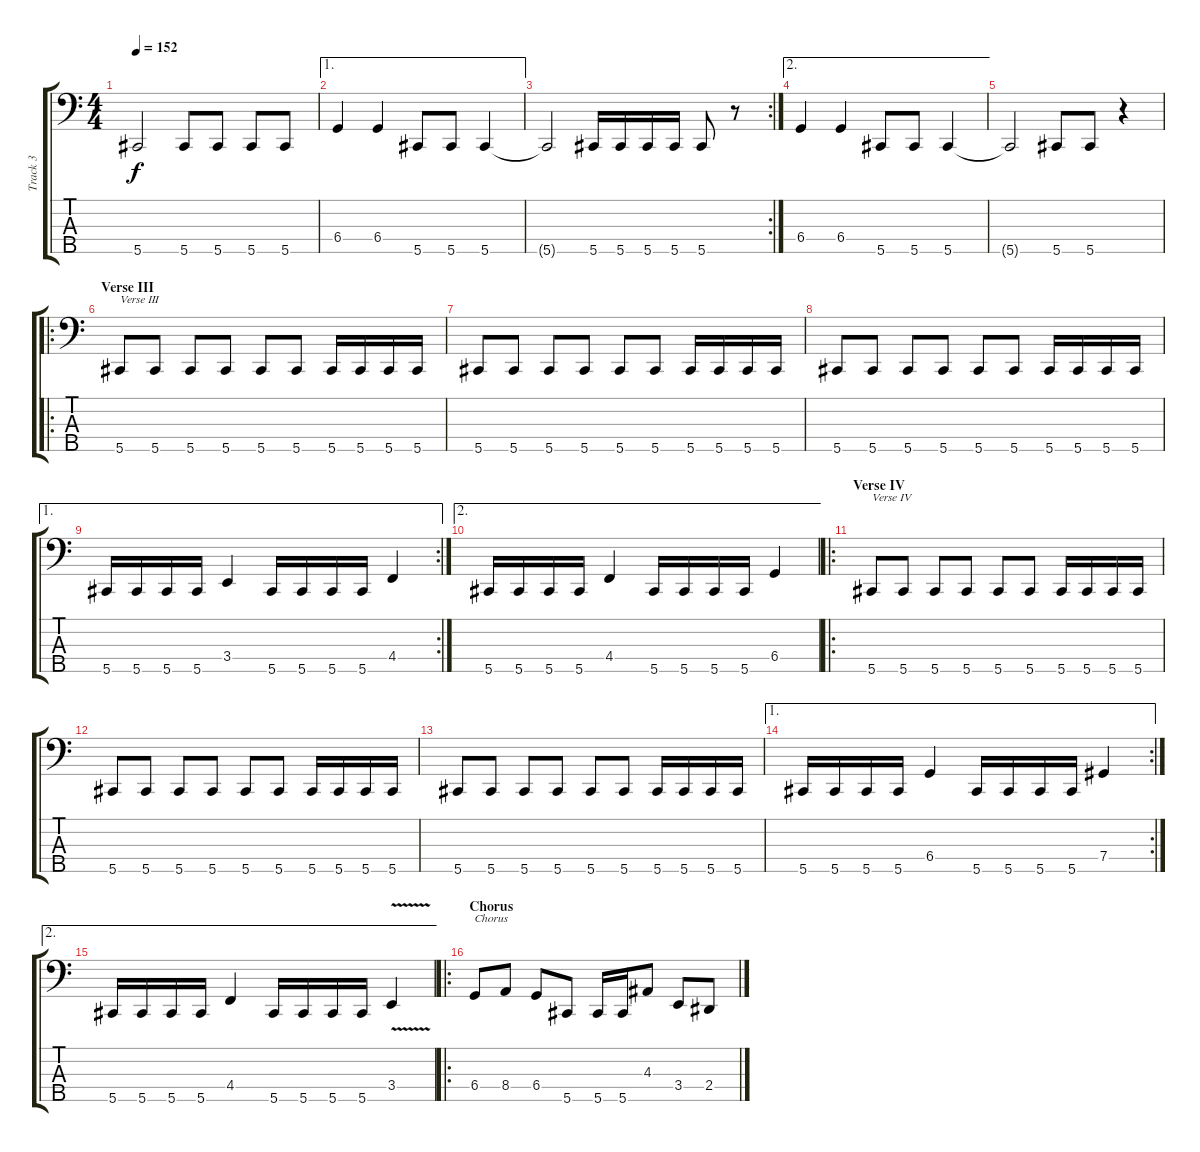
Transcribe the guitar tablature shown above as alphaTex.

\track ("Track 3" "Track 3") {instrument electricbassfinger}
\staff {score tabs}
\tuning (E2 B1 Gb1 Db1 Ab0) {hide}
\ts (4 4)
\tempo 152
\clef f4
\ks c
5.5{t}.2{dy f} 5.5.8 5.5.8 5.5.8 5.5.8 |
\ae 1
6.4.4 6.4.4 5.5.8 5.5.8 5.5.4 |
\rc 2
5.5{t}.2 5.5.16 5.5.16 5.5.16 5.5.16 5.5.8 r.8 |
\ae 2
6.4.4 6.4.4 5.5.8 5.5.8 5.5.4 |
5.5{t}.2 5.5.8 5.5.8 r.4 |
\ro
\section ("" "Verse III")
5.5.8{txt "Verse III"} 5.5.8 5.5.8 5.5.8 5.5.8 5.5.8 5.5.16 5.5.16 5.5.16 5.5.16 |
5.5.8 5.5.8 5.5.8 5.5.8 5.5.8 5.5.8 5.5.16 5.5.16 5.5.16 5.5.16 |
5.5.8 5.5.8 5.5.8 5.5.8 5.5.8 5.5.8 5.5.16 5.5.16 5.5.16 5.5.16 |
\ae 1
\rc 2
5.5.16 5.5.16 5.5.16 5.5.16 3.4.4 5.5.16 5.5.16 5.5.16 5.5.16 4.4.4 |
\ae 2
5.5.16 5.5.16 5.5.16 5.5.16 4.4.4 5.5.16 5.5.16 5.5.16 5.5.16 6.4.4 |
\ro
\section ("" "Verse IV")
5.5.8{txt "Verse IV"} 5.5.8 5.5.8 5.5.8 5.5.8 5.5.8 5.5.16 5.5.16 5.5.16 5.5.16 |
5.5.8 5.5.8 5.5.8 5.5.8 5.5.8 5.5.8 5.5.16 5.5.16 5.5.16 5.5.16 |
5.5.8 5.5.8 5.5.8 5.5.8 5.5.8 5.5.8 5.5.16 5.5.16 5.5.16 5.5.16 |
\ae 1
\rc 2
5.5.16 5.5.16 5.5.16 5.5.16 6.4.4 5.5.16 5.5.16 5.5.16 5.5.16 7.4.4 |
\ae 2
5.5.16 5.5.16 5.5.16 5.5.16 4.4.4 5.5.16 5.5.16 5.5.16 5.5.16 3.4{v}.4 |
\ro
\section ("" "Chorus")
6.4.8{txt "Chorus"} 8.4.8 6.4.8 5.5.8 5.5.16 5.5.16 4.3.8 3.4.8 2.4.8
